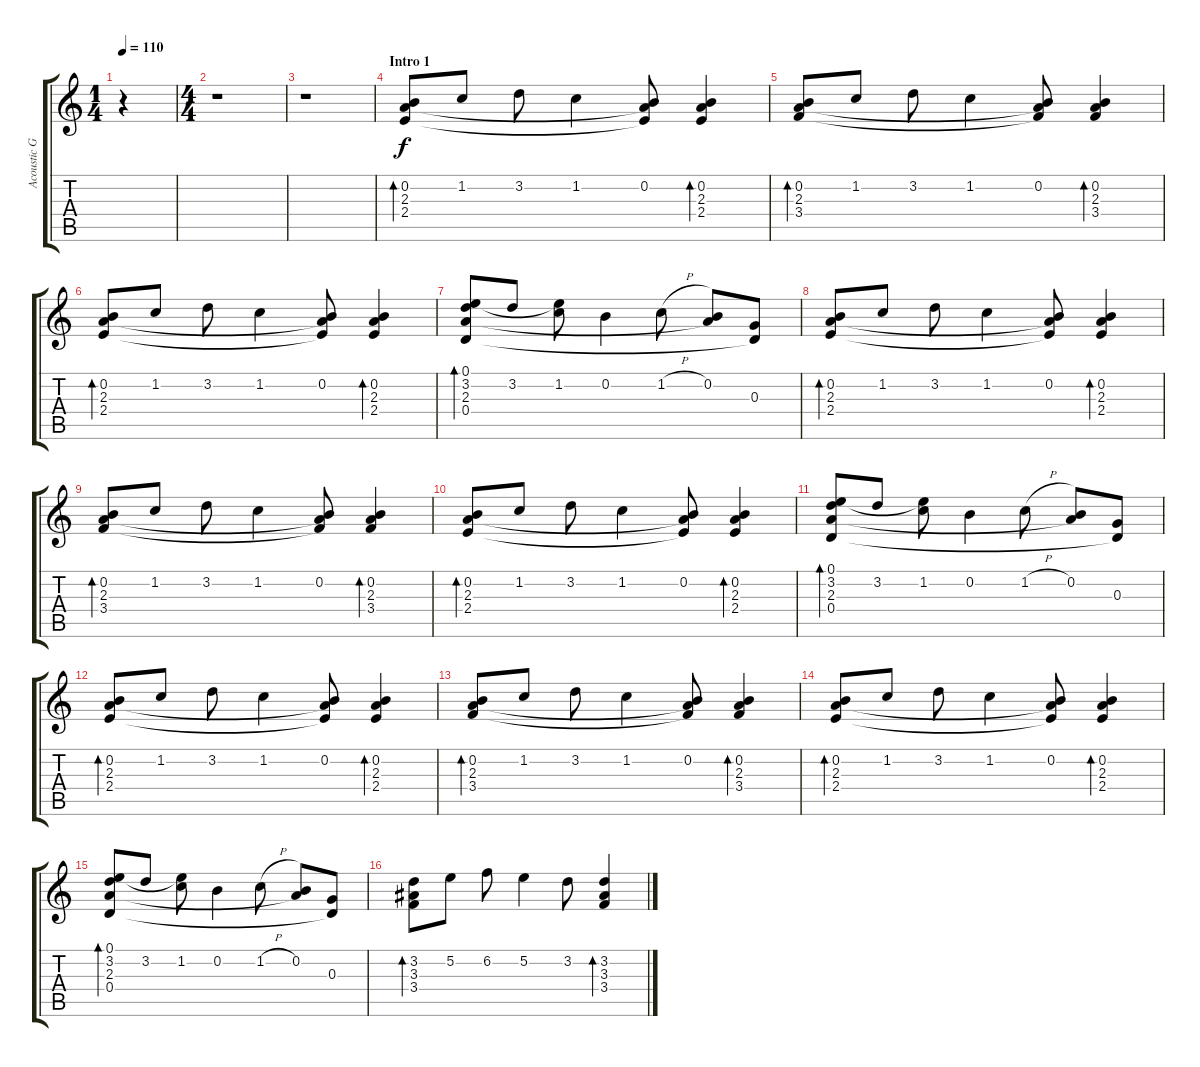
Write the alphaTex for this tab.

\track ("Acoustic Guitar" "Acoustic G") {instrument acousticguitarnylon}
\staff {score tabs}
\tuning (E4 B3 G3 D3 A2 E2) {hide}
\ts (1 4)
\tempo 110
\clef g2
\ks c
r.4{dy f instrument acousticguitarnylon} |
\ts (4 4)
r.1 |
r.1 |
\section ("" "Intro 1")
(0.2 2.3 2.4).8{bd 240} 1.2.8 3.2.8 1.2.4 (0.2 2.3{t} 2.4{t}).8 (0.2 2.3 2.4).4{bd 240} |
(0.2 2.3 3.4).8{bd 240} 1.2.8 3.2.8 1.2.4 (0.2 2.3{t} 3.4{t}).8 (0.2 2.3 3.4).4{bd 240} |
(0.2 2.3 2.4).8{bd 240} 1.2.8 3.2.8 1.2.4 (0.2 2.3{t} 2.4{t}).8 (0.2 2.3 2.4).4{bd 240} |
(0.1 3.2 2.3 0.4).8{bd 240} 3.2.8 (0.1{t} 1.2).8 0.2.4 1.2{h}.8 (0.2 2.3{t}).8 (0.3 0.4{t}).8 |
(0.2 2.3 2.4).8{bd 240} 1.2.8 3.2.8 1.2.4 (0.2 2.3{t} 2.4{t}).8 (0.2 2.3 2.4).4{bd 240} |
(0.2 2.3 3.4).8{bd 240} 1.2.8 3.2.8 1.2.4 (0.2 2.3{t} 3.4{t}).8 (0.2 2.3 3.4).4{bd 240} |
(0.2 2.3 2.4).8{bd 240} 1.2.8 3.2.8 1.2.4 (0.2 2.3{t} 2.4{t}).8 (0.2 2.3 2.4).4{bd 240} |
(0.1 3.2 2.3 0.4).8{bd 240} 3.2.8 (0.1{t} 1.2).8 0.2.4 1.2{h}.8 (0.2 2.3{t}).8 (0.3 0.4{t}).8 |
(0.2 2.3 2.4).8{bd 240} 1.2.8 3.2.8 1.2.4 (0.2 2.3{t} 2.4{t}).8 (0.2 2.3 2.4).4{bd 240} |
(0.2 2.3 3.4).8{bd 240} 1.2.8 3.2.8 1.2.4 (0.2 2.3{t} 3.4{t}).8 (0.2 2.3 3.4).4{bd 240} |
(0.2 2.3 2.4).8{bd 240} 1.2.8 3.2.8 1.2.4 (0.2 2.3{t} 2.4{t}).8 (0.2 2.3 2.4).4{bd 240} |
(0.1 3.2 2.3 0.4).8{bd 240} 3.2.8 (0.1{t} 1.2).8 0.2.4 1.2{h}.8 (0.2 2.3{t}).8 (0.3 0.4{t}).8 |
(3.2 3.3 3.4).8{bd 240} 5.2.8 6.2.8 5.2.4 3.2.8 (3.2 3.3 3.4).4{bd 240}
